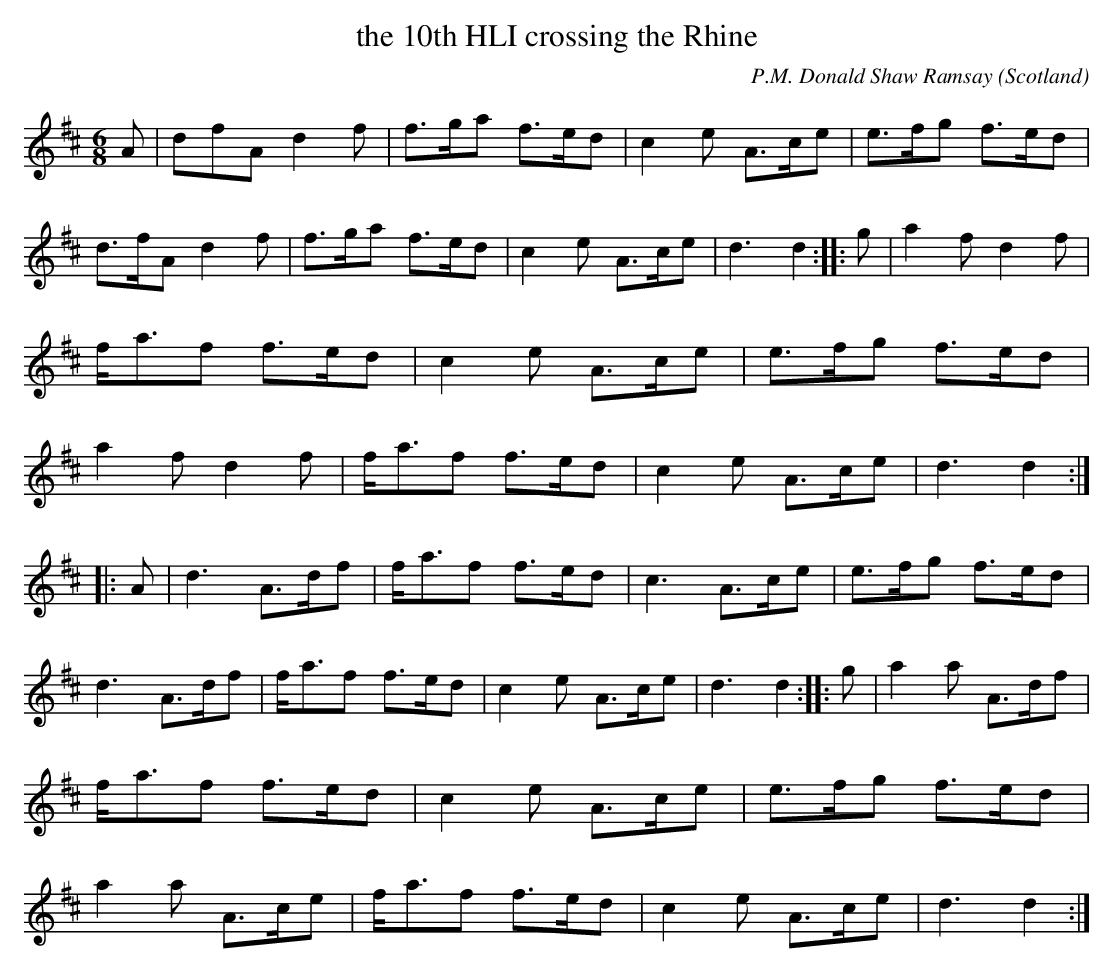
X:1
T:the 10th HLI crossing the Rhine
C:P.M. Donald Shaw Ramsay
M:6/8
O:Scotland
K:D major
A |\
dfA d2f | f>ga f>ed | c2e A>ce | e>fg f>ed | \
d>fA d2f | f>ga f>ed | c2e A>ce | d3 d2 ::\
g |\
a2f d2f | f<af f>ed | c2e A>ce | e>fg f>ed |\
a2f d2f | f<af f>ed | c2e A>ce | d3 d2 :|
|: A |\
d3 A>df | f<af f>ed | c3 A>ce | e>fg f>ed |\
d3 A>df | f<af f>ed | c2e A>ce | d3 d2 ::\
g |\
a2a A>df | f<af f>ed | c2e A>ce | e>fg f>ed |\
a2a A>ce | f<af f>ed | c2e A>ce | d3 d2 :|
